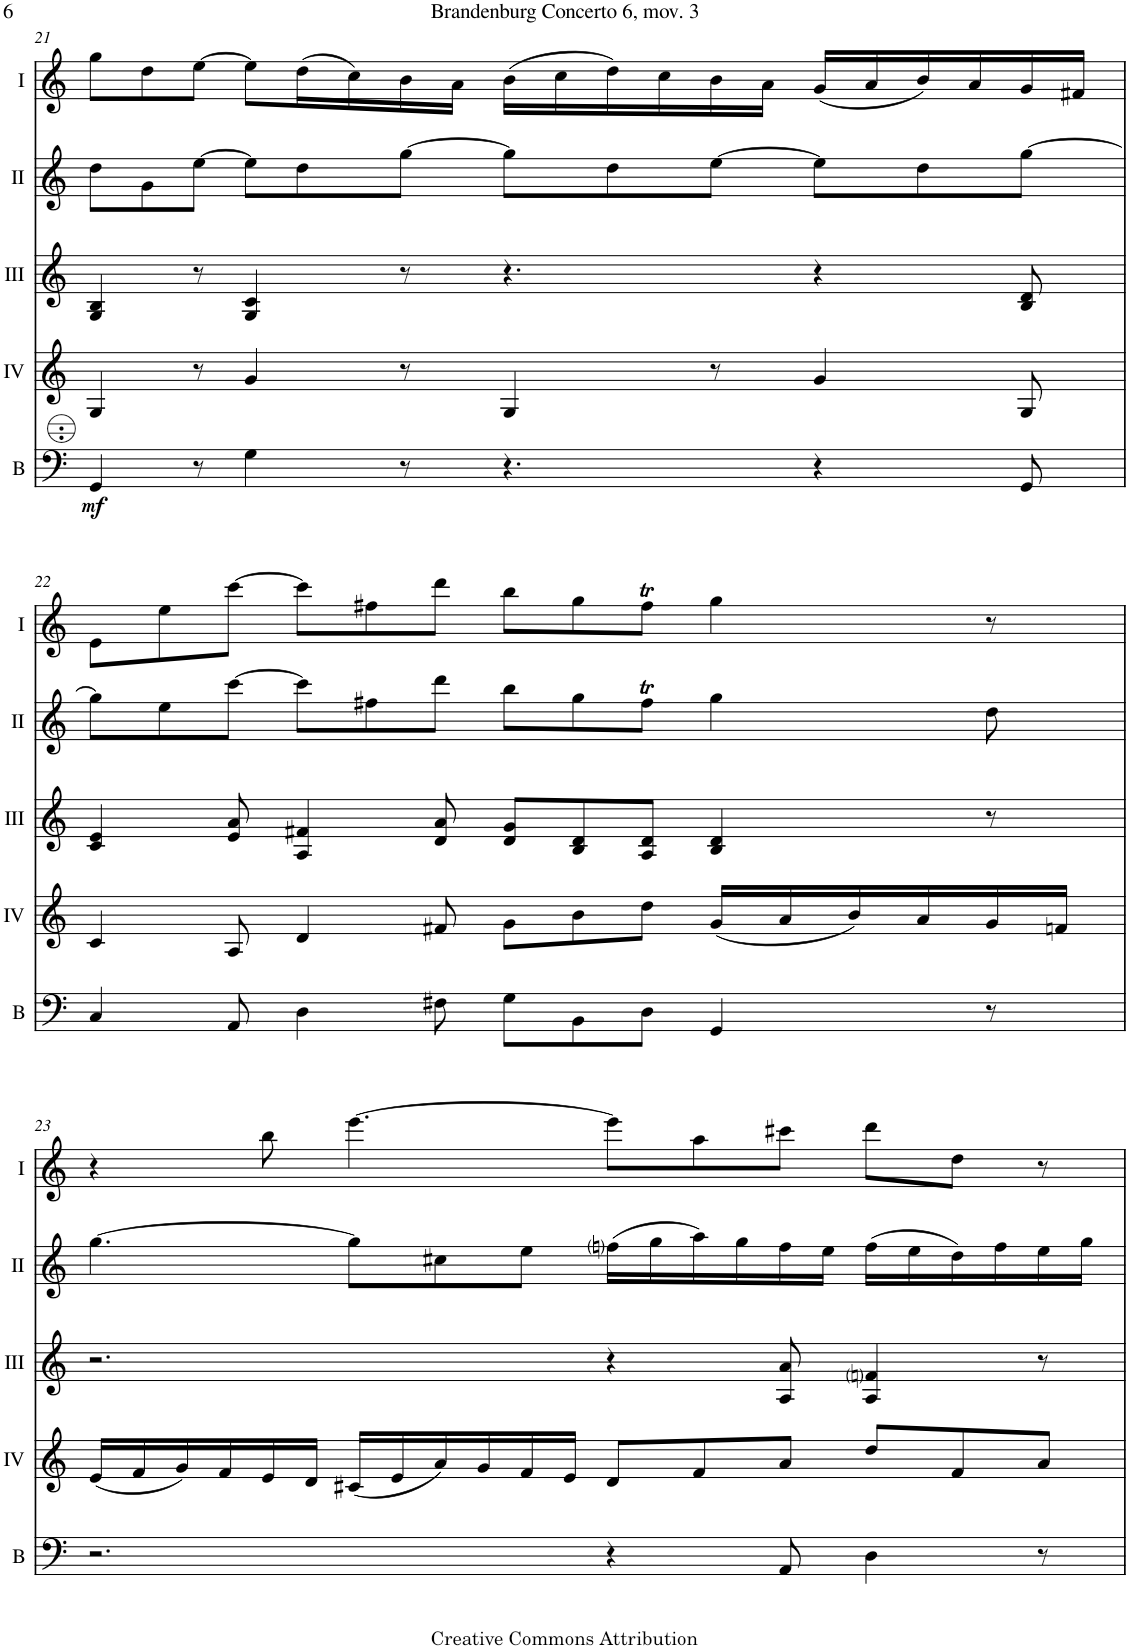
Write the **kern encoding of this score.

**kern	**dynam	**kern	**kern	**kern	**kern
*part5	*part5	*part4	*part3	*part2	*part1
*staff5	*staff5	*staff4	*staff3	*staff2	*staff1
*I"Bass	*	*I"Acc. 4	*I"Acc. 3	*I"Acc. 2	*I"Acc. 1
*I'B	*	*	*	*	*
!!LO:PB:g=z
*clefF4	*	*clefG2	*clefG2	*clefG2	*clefG2
*Trd7c12	*	*Trd7c12	*	*Trd7c12	*Trd7c12
*k[]	*	*k[]	*k[]	*k[]	*k[]
*M12/8	*	*M12/8	*M12/8	*M12/8	*M12/8
=21	=21	=21	=21	=21	=21
!	!LO:DY:b	!	!	!	!
4GG/	mf	4G/	4G/ 4B/	8dd\L	8gg\L
.	.	.	.	8g\	8dd\
8r	.	8r	8r	[8ee\J	[8ee\J
4G\	.	4g/	4G/ 4c/	8ee\L]	8ee\L]
.	.	.	.	8dd\	(16dd\L
.	.	.	.	.	16cc\)
8r	.	8r	8r	[8gg\J	16b\
.	.	.	.	.	16a\JJ
4.r	.	4G/	4.r	8gg\L]	(16b\LL
.	.	.	.	.	16cc\
.	.	.	.	8dd\	16dd\)
.	.	.	.	.	16cc\
.	.	8r	.	[8ee\J	16b\
.	.	.	.	.	16a\JJ
4r	.	4g/	4r	8ee\L]	(16g/LL
.	.	.	.	.	16a/
.	.	.	.	8dd\	16b/)
.	.	.	.	.	16a/
8GG/	.	8G/	8B/ 8d/	[8gg\J	16g/
.	.	.	.	.	16f#X/JJ
!!LO:LB:g=z
=22	=22	=22	=22	=22	=22
4C/	.	4c/	4c/ 4e/	8gg\L]	8e\L
.	.	.	.	8ee\	8ee\
8AA/	.	8A/	8e/ 8a/	[8ccc\J	[8ccc\J
4D\	.	4d/	4A/ 4f#X/	8ccc\L]	8ccc\L]
.	.	.	.	8ff#X\	8ff#X\
8F#X\	.	8f#X/	8d/ 8a/	8ddd\J	8ddd\J
8G\L	.	8g\L	8d/ 8g/L	8bb\L	8bb\L
8BB\	.	8b\	8B/ 8d/	8gg\	8gg\
8D\J	.	8dd\J	8A/ 8d/J	8ff#t\J	8ff#t\J
4GG/	.	(16g/LL	4B/ 4d/	4gg\	4gg\
.	.	16a/	.	.	.
.	.	16b/)	.	.	.
.	.	16a/	.	.	.
8r	.	16g/	8r	8dd\	8r
.	.	16fn/JJ	.	.	.
!!LO:LB:g=z
=23	=23	=23	=23	=23	=23
2.r	.	(16e/LL	2.r	[4.gg\	4r
.	.	16f/	.	.	.
.	.	16g/)	.	.	.
.	.	16f/	.	.	.
.	.	16e/	.	.	8bb\
.	.	16d/JJ	.	.	.
.	.	(16c#X/LL	.	8gg\L]	[4.eee\
.	.	16e/	.	.	.
.	.	16a/)	.	8cc#X\	.
.	.	16g/	.	.	.
.	.	16f/	.	8ee\J	.
.	.	16e/JJ	.	.	.
4r	.	8d/L	4r	(16ffni\LL	8eee\L]
.	.	.	.	16gg\	.
.	.	8f/	.	16aa\)	8aa\
.	.	.	.	16gg\	.
8AA/	.	8a/J	8A/ 8a/	16ff\	8ccc#X\J
.	.	.	.	16ee\JJ	.
4D\	.	8dd/L	4A/ 4fni/	(16ff\LL	8ddd\L
.	.	.	.	16ee\	.
.	.	8f/	.	16dd\)	8dd\J
.	.	.	.	16ff\	.
8r	.	8a/J	8r	16ee\	8r
.	.	.	.	16gg\JJ	.
=	=	=	=	=	=
*-	*-	*-	*-	*-	*-
